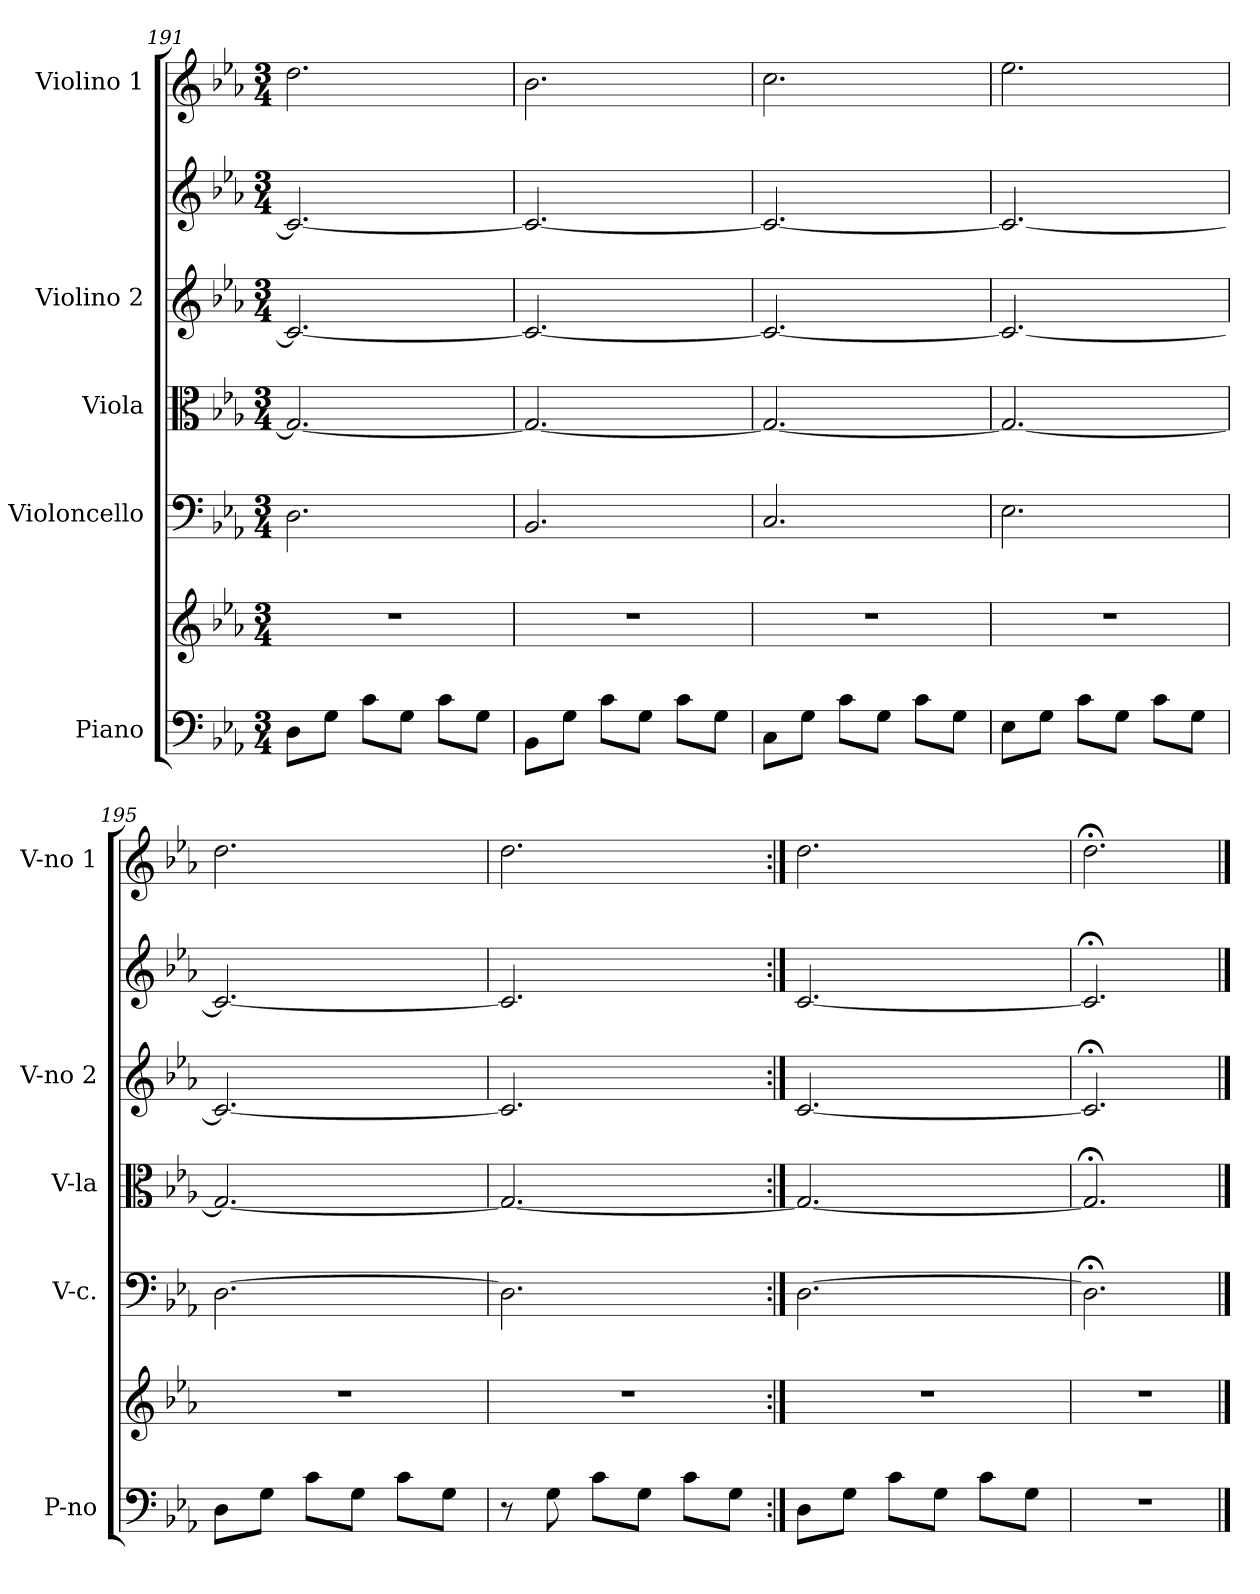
**kern	**kern	**kern	**kern	**kern	**kern	**kern
*part5	*part5	*part4	*part3	*part2	*part2	*part1
*staff7	*staff6	*staff5	*staff4	*staff3	*staff2	*staff1
*I"Piano	*	*I"Violoncello	*I"Viola	*I"Violino 2	*	*I"Violino 1
*I'P-no	*	*I'V-c.	*I'V-la	*I'V-no 2	*	*I'V-no 1
*clefF4	*clefG2	*clefF4	*clefC3	*clefG2	*clefG2	*clefG2
*k[b-e-a-]	*k[b-e-a-]	*k[b-e-a-]	*k[b-e-a-]	*k[b-e-a-]	*k[b-e-a-]	*k[b-e-a-]
*M3/4	*M3/4	*M3/4	*M3/4	*M3/4	*M3/4	*M3/4
=191	=191	=191	=191	=191	=191	=191
8D\L	2.r	2.D\	2.G/_	2.c/_	2.c/_	2.dd\
8G\J	.	.	.	.	.	.
8c\L	.	.	.	.	.	.
8G\J	.	.	.	.	.	.
8c\L	.	.	.	.	.	.
8G\J	.	.	.	.	.	.
!!LO:PB:g=z
=192	=192	=192	=192	=192	=192	=192
8BB-\L	2.r	2.BB-/	2.G/_	2.c/_	2.c/_	2.b-\
8G\J	.	.	.	.	.	.
8c\L	.	.	.	.	.	.
8G\J	.	.	.	.	.	.
8c\L	.	.	.	.	.	.
8G\J	.	.	.	.	.	.
=193	=193	=193	=193	=193	=193	=193
8C\L	2.r	2.C/	2.G/_	2.c/_	2.c/_	2.cc\
8G\J	.	.	.	.	.	.
8c\L	.	.	.	.	.	.
8G\J	.	.	.	.	.	.
8c\L	.	.	.	.	.	.
8G\J	.	.	.	.	.	.
=194	=194	=194	=194	=194	=194	=194
8E-\L	2.r	2.E-\	2.G/_	2.c/_	2.c/_	2.ee-\
8G\J	.	.	.	.	.	.
8c\L	.	.	.	.	.	.
8G\J	.	.	.	.	.	.
8c\L	.	.	.	.	.	.
8G\J	.	.	.	.	.	.
=195	=195	=195	=195	=195	=195	=195
8D\L	2.r	[2.D\	2.G/_	2.c/_	2.c/_	2.dd\
8G\J	.	.	.	.	.	.
8c\L	.	.	.	.	.	.
8G\J	.	.	.	.	.	.
8c\L	.	.	.	.	.	.
8G\J	.	.	.	.	.	.
=196	=196	=196	=196	=196	=196	=196
8r	2.r	2.D\]	2.G/_	2.c/]	2.c/]	2.dd\
8G\	.	.	.	.	.	.
8c\L	.	.	.	.	.	.
8G\J	.	.	.	.	.	.
8c\L	.	.	.	.	.	.
8G\J	.	.	.	.	.	.
!!LO:PB:g=z
=197:|!	=197:|!	=197:|!	=197:|!	=197:|!	=197:|!	=197:|!
8D\L	2.r	[2.D\	2.G/_	[2.c/	[2.c/	2.dd\
8G\J	.	.	.	.	.	.
8c\L	.	.	.	.	.	.
8G\J	.	.	.	.	.	.
8c\L	.	.	.	.	.	.
8G\J	.	.	.	.	.	.
=198	=198	=198	=198	=198	=198	=198
2.r	2.r	2.D;<\]	2.G;</]	2.c;</]	2.c;</]	2.dd;<\
==	==	==	==	==	==	==
*-	*-	*-	*-	*-	*-	*-
